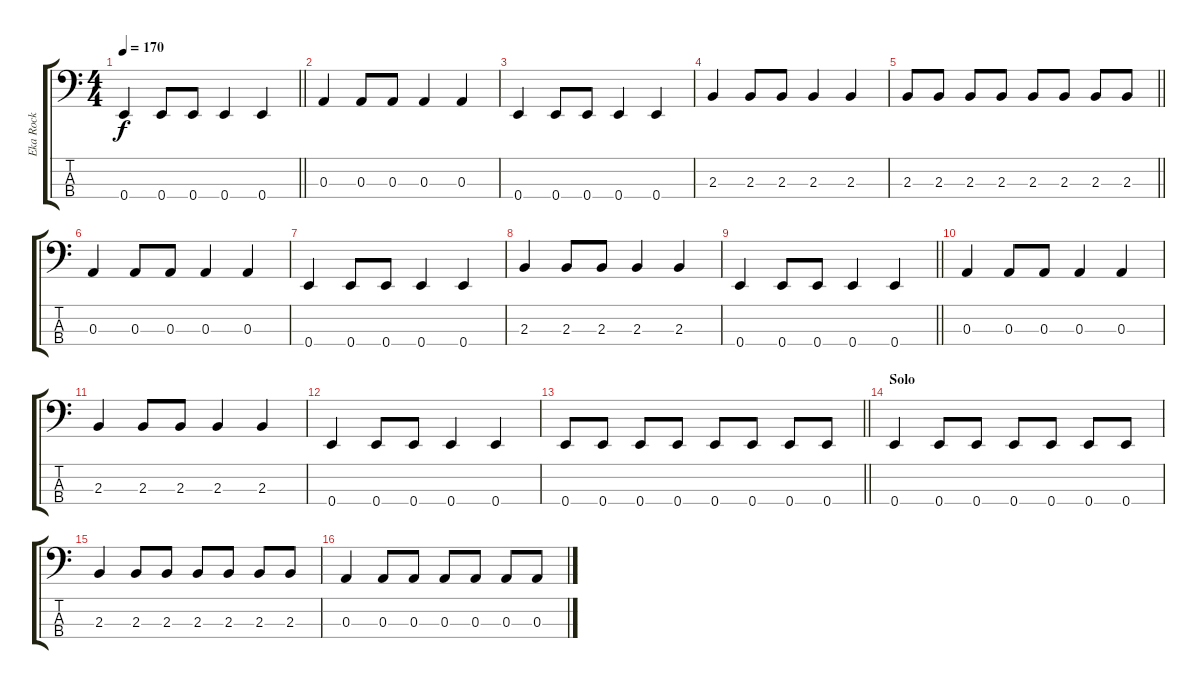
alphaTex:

\track ("Eka Rock" "Eka Rock") {instrument slapbass2}
\staff {score tabs}
\tuning (G2 D2 A1 E1) {hide}
\ts (4 4)
\tempo 170
\clef f4
\barLineRight lightlight
\ks c
0.4.4{dy f} 0.4.8 0.4.8 0.4.4 0.4.4 |
0.3.4 0.3.8 0.3.8 0.3.4 0.3.4 |
0.4.4 0.4.8 0.4.8 0.4.4 0.4.4 |
2.3.4 2.3.8 2.3.8 2.3.4 2.3.4 |
\barLineRight lightlight
2.3.8 2.3.8 2.3.8 2.3.8 2.3.8 2.3.8 2.3.8 2.3.8 |
0.3.4 0.3.8 0.3.8 0.3.4 0.3.4 |
0.4.4 0.4.8 0.4.8 0.4.4 0.4.4 |
2.3.4 2.3.8 2.3.8 2.3.4 2.3.4 |
\barLineRight lightlight
0.4.4 0.4.8 0.4.8 0.4.4 0.4.4 |
0.3.4 0.3.8 0.3.8 0.3.4 0.3.4 |
2.3.4 2.3.8 2.3.8 2.3.4 2.3.4 |
0.4.4 0.4.8 0.4.8 0.4.4 0.4.4 |
\barLineRight lightlight
0.4.8 0.4.8 0.4.8 0.4.8 0.4.8 0.4.8 0.4.8 0.4.8 |
\section ("" "Solo")
0.4.4 0.4.8 0.4.8 0.4.8 0.4.8 0.4.8 0.4.8 |
2.3.4 2.3.8 2.3.8 2.3.8 2.3.8 2.3.8 2.3.8 |
0.3.4 0.3.8 0.3.8 0.3.8 0.3.8 0.3.8 0.3.8
